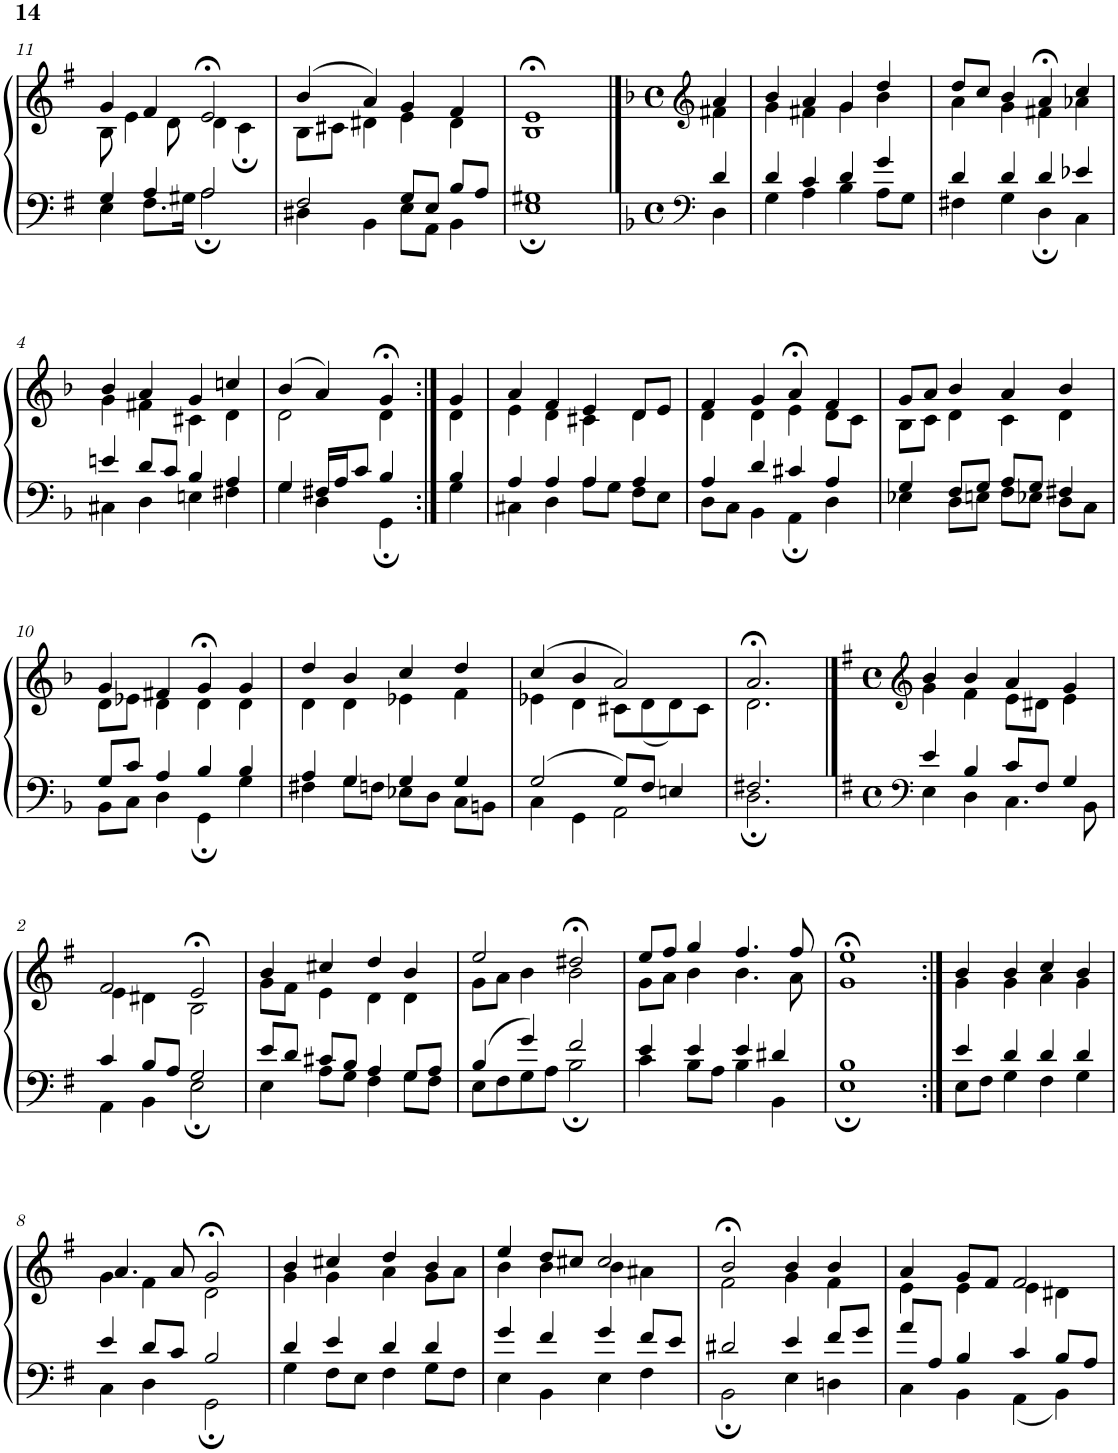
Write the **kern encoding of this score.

**kern	**kern
*part1	*part1
*staff2	*staff1
*I"Piano	*
*I'Pno	*
!!LO:PB:g=z
*clefF4	*clefG2
*k[f#]	*k[f#]
*M4/4	*M4/4
*met(c)	*met(c)
=11	=11
*^	*^
4G/	4E\	4g/	8B\
.	.	.	4e\
4A/	8.F#\L	4f#/	.
.	.	.	8d\
.	16G#X\Jk	.	.
2A/	2A;\	2e;</	4d\
.	.	.	4c;\
=12	=12	=12	=12
2F#/	4D#X\	(>4b/	8B\L
.	.	.	8c#X\J
.	4BB\	4a/)	4d#X\
8G/L	8E\L	4g/	4e\
8E/J	8AA\J	.	.
8B/L	4BB\	4f#/	4d#\
8A/J	.	.	.
=13	=13	=13	=13
1G#X	1E;	1e;<	1B
==1	==1	==1	==1
*clefF4	*	*clefG2	*
*k[b-]	*	*k[b-]	*
*M4/4	*	*M4/4	*
*met(c)	*	*met(c)	*
4d/	4D\	4a/	4f#X\
=2	=2	=2	=2
4d/	4G\	4b-/	4g\
4c/	4A\	4a/	4f#X\
4d/	4B-\	4g/	4g\
4g/	8A\L	4dd/	4b-\
.	8G\J	.	.
=3	=3	=3	=3
4d/	4F#X\	8dd/L	4a\
.	.	8cc/J	.
4d/	4G\	4b-/	4g\
4d/	4D;\	4a;</	4f#X\
4e-X/	4C\	4cc/	4a-X\
!!LO:LB:g=z	!!
=4	=4	=4	=4
4en/	4C#X\	4b-/	4g\
8d/L	4D\	4a/	4f#X\
8c/J	.	.	.
4B-/	4En\	4g/	4c#X\
4A/	4F#X\	4ccn/	4d\
=5	=5	=5	=5
4G/	4G\	(>4b-/	2d\
16F#X/LL	4D\	4a/)	.
16A/J	.	.	.
8c/J	.	.	.
4B-/	4GG;\	4g;</	4d\
=6:|!	=6:|!	=6:|!	=6:|!
4B-/	4G\	4g/	4d\
=7	=7	=7	=7
4A/	4C#X\	4a/	4e\
4A/	4D\	4f/	4d\
4A/	8A\L	4e/	4c#X\
.	8G\J	.	.
4A/	8F\L	8d/L	4d\
.	8E\J	8e/J	.
=8	=8	=8	=8
4A/	8D\L	4f/	4d\
.	8C\J	.	.
4d/	4BB-\	4g/	4d\
4c#X/	4AA;\	4a;</	4e\
4A/	4D\	4f/	8d\L
.	.	.	8c\J
=9	=9	=9	=9
4G/	4E-X\	8g/L	8B-\L
.	.	8a/J	8c\J
8F/L	8D\L	4b-/	4d\
8G/J	8En\J	.	.
8A/L	8F\L	4a/	4c\
8G/J	8E-X\J	.	.
4F#X/	8D\L	4b-/	4d\
.	8C\J	.	.
!!LO:LB:g=z	!!
=10	=10	=10	=10
8G/L	8BB-\L	4g/	8d\L
8c/J	8C\J	.	8e-X\J
4A/	4D\	4f#X/	4d\
4B-/	4GG;\	4g;</	4d\
4B-/	4G\	4g/	4d\
=11	=11	=11	=11
4A/	4F#X\	4dd/	4d\
4G/	8G\L	4b-/	4d\
.	8Fn\J	.	.
4G/	8E-X\L	4cc/	4e-X\
.	8D\J	.	.
4G/	8C\L	4dd/	4f\
.	8BBn\J	.	.
=12	=12	=12	=12
2G/	4C\	(>4cc/	4e-X\
.	4GG\	4b-/	4d\
8G/L	2AA\	2a/)	8c#X\L
8F/J	.	.	(<8d\
4En/	.	.	8d\)
.	.	.	8c#\J
=13	=13	=13	=13
2.F#X/	2.D;\	2.a;</	2.d\
==1	==1	==1	==1
*clefF4	*	*clefG2	*
*k[f#]	*	*k[f#]	*
*M4/4	*	*M4/4	*
*met(c)	*	*met(c)	*
4e/	4E\	4b/	4g\
4B/	4D\	4b/	4f#\
8c/L	4.C\	4a/	8e\L
8F#/J	.	.	8d#X\J
4G/	.	4g/	4e\
.	8BB\	.	.
!!LO:LB:g=z	!!
=2	=2	=2	=2
4c/	4AA\	2f#/	4e\
8B/L	4BB\	.	4d#X\
8A/J	.	.	.
2G/	2E;\	2e;</	2B\
=3	=3	=3	=3
8e/L	4E\	4b/	8g\L
8d/J	.	.	8f#\J
8c#X/L	8A\L	4cc#X/	4e\
8B/J	8G\J	.	.
4A/	4F#\	4dd/	4d\
8G/L	8G\L	4b/	4d\
8A/J	8F#\J	.	.
=4	=4	=4	=4
4B/	8E\L	2ee/	8g\L
.	8F#\	.	8a\J
4g/	8G\	.	4b\
.	8A\J	.	.
2f#/	2B;\	2dd#X;</	2b\
=5	=5	=5	=5
4e/	4c\	8ee/L	8g\L
.	.	8ff#/J	8a\J
4e/	8B\L	4gg/	4b\
.	8A\J	.	.
4e/	4B\	4.ff#/	4.b\
4d#X/	4BB\	.	.
.	.	8ff#/	8a\
=6	=6	=6	=6
1B	1E;	1ee;<	1g
=7:|!	=7:|!	=7:|!	=7:|!
4e/	8E\L	4b/	4g\
.	8F#\J	.	.
4d/	4G\	4b/	4g\
4d/	4F#\	4cc/	4a\
4d/	4G\	4b/	4g\
!!LO:LB:g=z	!!
=8	=8	=8	=8
4e/	4C\	4.a/	4g\
8d/L	4D\	.	4f#\
8c/J	.	8a/	.
2B/	2GG;\	2g;</	2d\
=9	=9	=9	=9
4d/	4G\	4b/	4g\
4e/	8F#\L	4cc#X/	4g\
.	8E\J	.	.
4d/	4F#\	4dd/	4a\
4d/	8G\L	4b/	8g\L
.	8F#\J	.	8a\J
=10	=10	=10	=10
4g/	4E\	4ee/	4b\
4f#/	4BB\	8dd/L	4b\
.	.	8cc#X/J	.
4g/	4E\	2cc#/	4b\
8f#/L	4F#\	.	4a#X\
8e/J	.	.	.
=11	=11	=11	=11
2d#X/	2BB;\	2b;</	2f#\
4e/	4E\	4b/	4g\
8f#/L	4Dn\	4b/	4f#\
8g/J	.	.	.
=12	=12	=12	=12
8a/L	4C\	4a/	4e\
8A/J	.	.	.
4B/	4BB\	8g/L	4e\
.	.	8f#/J	.
4c/	4AA\	2f#/	4e\
8B/L	4BB\	.	4d#X\
8A/J	.	.	.
*v	*v	*	*
*	*v	*v
=	=
*-	*-
